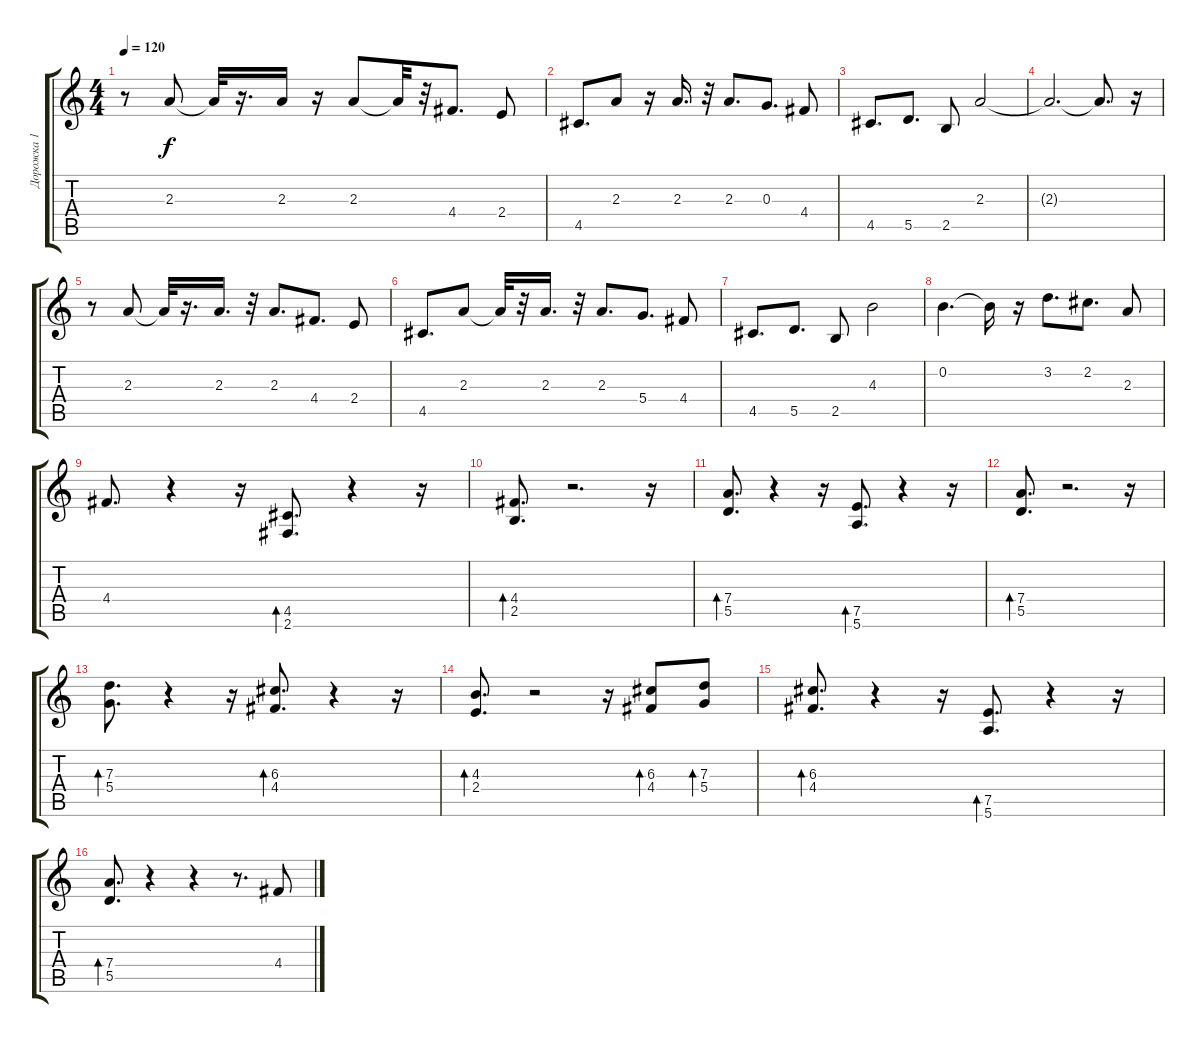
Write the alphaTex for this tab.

\track ("Дорожка 1" "Дорожка 1") {instrument electricguitarclean}
\staff {score tabs}
\tuning (E4 B3 G3 D3 A2 E2) {hide}
\ts (4 4)
\tempo 120
\clef g2
\ks c
r.8{dy f} 2.3.8 2.3{t}.32 r.16{d} 2.3.16 r.16 2.3.8 2.3{t}.32 r.32 4.4.8{d} 2.4.8 |
4.5.8{d} 2.3.8 r.16 2.3.16{d} r.32 2.3.8{d} 0.3.8{d} 4.4.8 |
4.5.8{d} 5.5.8{d} 2.5.8 2.3.2 |
2.3{t}.2{d} 2.3{t}.8{d} r.16 |
r.8 2.3.8 2.3{t}.32 r.16{d} 2.3.16{d} r.32 2.3.8{d} 4.4.8{d} 2.4.8 |
4.5.8{d} 2.3.8 2.3{t}.32 r.32 2.3.16{d} r.32 2.3.8{d} 5.4.8{d} 4.4.8 |
4.5.8{d} 5.5.8{d} 2.5.8 4.3.2 |
0.2.4{d} 0.2{t}.16 r.16 3.2.8{d} 2.2.8{d} 2.3.8 |
4.4.8{d} r.4 r.16 (4.5 2.6).8{d bd 60} r.4 r.16 |
(4.4 2.5).8{d bd 60} r.2{d} r.16 |
(7.4 5.5).8{d bd 60} r.4 r.16 (7.5 5.6).8{d bd 60} r.4 r.16 |
(7.4 5.5).8{d bd 60} r.2{d} r.16 |
(7.3 5.4).8{d bd 60} r.4 r.16 (6.3 4.4).8{d bd 60} r.4 r.16 |
(4.3 2.4).8{d bd 60} r.2 r.16 (6.3 4.4).8{bd 60} (7.3 5.4).8{bd 60} |
(6.3 4.4).8{d bd 60} r.4 r.16 (7.5 5.6).8{d bd 60} r.4 r.16 |
(7.4 5.5).8{d bd 60} r.4 r.4 r.8{d} 4.4.8
